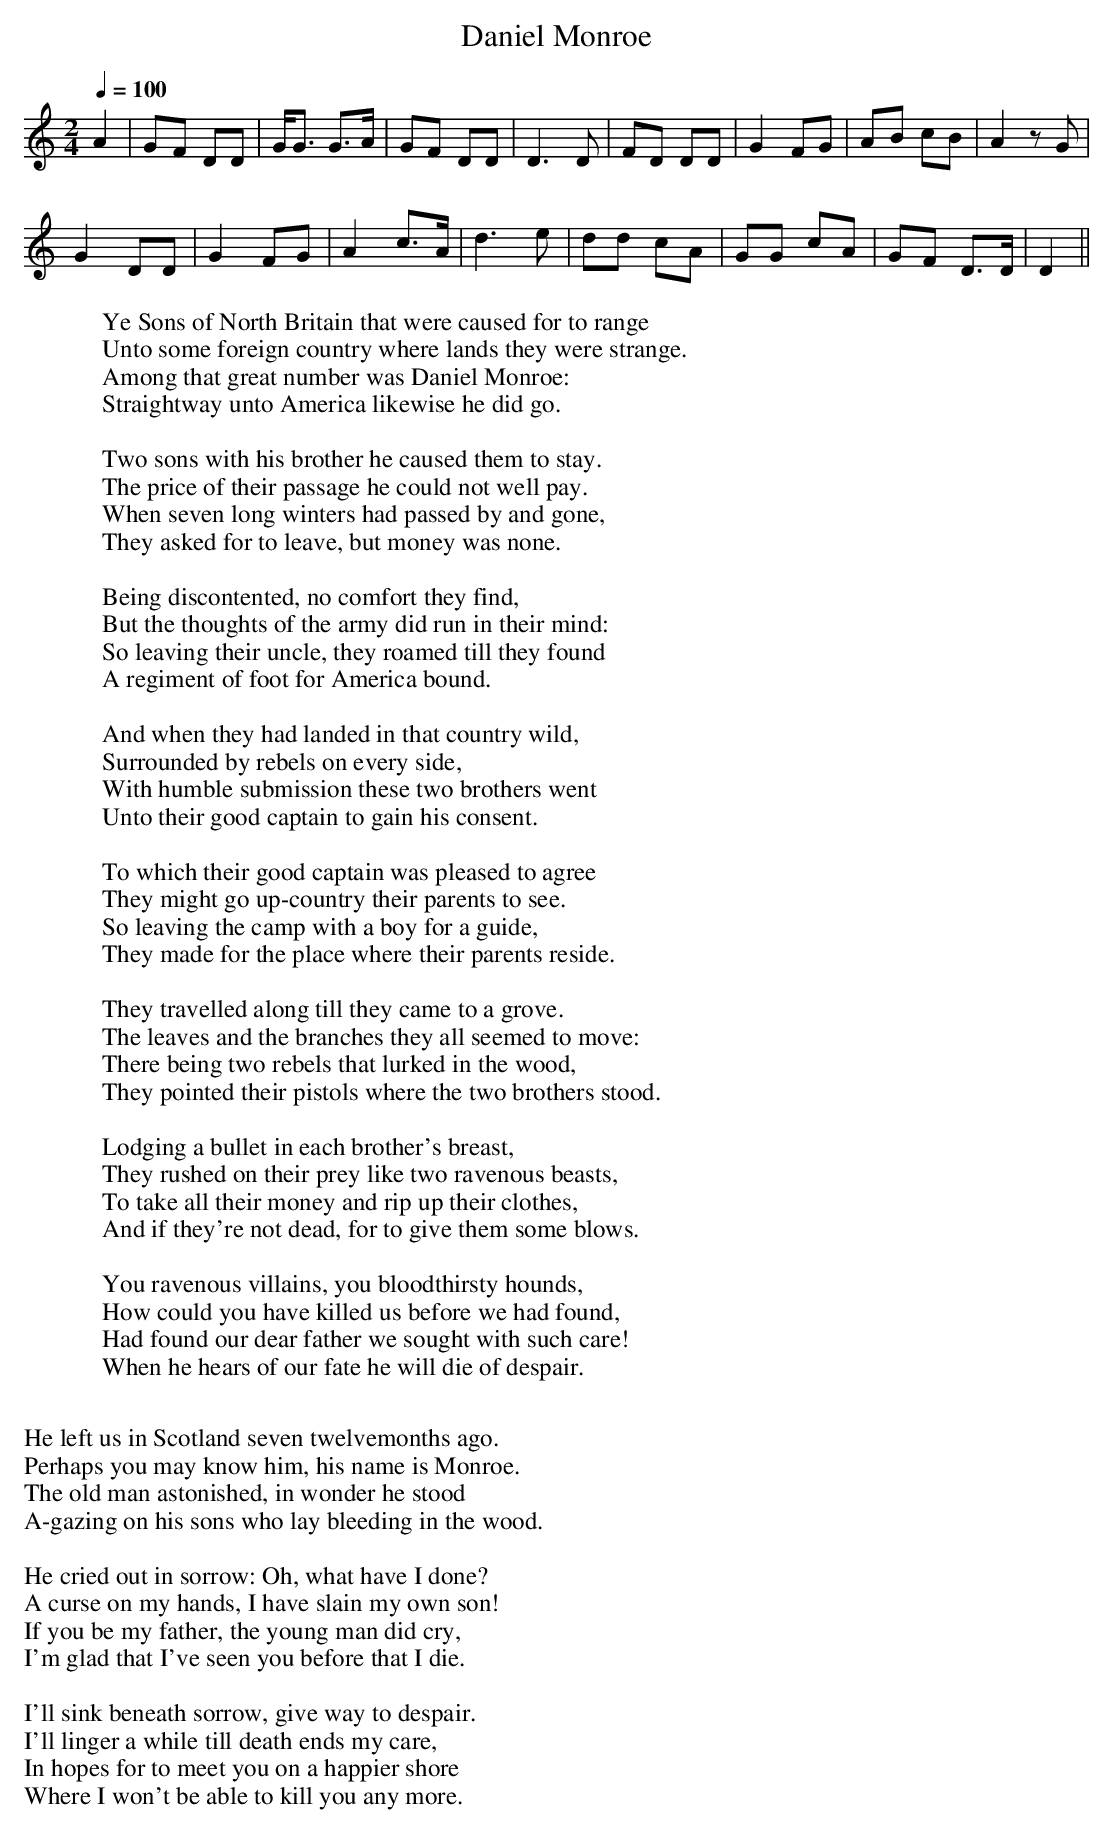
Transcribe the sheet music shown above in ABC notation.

X:1
T:Daniel Monroe
M:2/4
L:1/8
Q:1/4=100
W:Ye Sons of North Britain that were caused for to range
W:Unto some foreign country where lands they were strange.
W:Among that great number was Daniel Monroe:
W:Straightway unto America likewise he did go.
W:
W:Two sons with his brother he caused them to stay.
W:The price of their passage he could not well pay.
W:When seven long winters had passed by and gone,
W:They asked for to leave, but money was none.
W:
W:Being discontented, no comfort they find,
W:But the thoughts of the army did run in their mind:
W:So leaving their uncle, they roamed till they found
W:A regiment of foot for America bound.
W:
W:And when they had landed in that country wild,
W:Surrounded by rebels on every side,
W:With humble submission these two brothers went
W:Unto their good captain to gain his consent.
W:
W:To which their good captain was pleased to agree
W:They might go up-country their parents to see.
W:So leaving the camp with a boy for a guide,
W:They made for the place where their parents reside.
W:
W:They travelled along till they came to a grove.
W:The leaves and the branches they all seemed to move:
W:There being two rebels that lurked in the wood,
W:They pointed their pistols where the two brothers stood.
W:
W:Lodging a bullet in each brother's breast,
W:They rushed on their prey like two ravenous beasts,
W:To take all their money and rip up their clothes,
W:And if they're not dead, for to give them some blows.
W:
W:You ravenous villains, you bloodthirsty hounds,
W:How could you have killed us before we had found,
W:Had found our dear father we sought with such care!
W:When he hears of our fate he will die of despair.
W:
W:He left us in Scotland seven twelvemonths ago.
W:Perhaps you may know him, his name is Monroe.
W:The old man astonished, in wonder he stood
W:A-gazing on his sons who lay bleeding in the wood.
W:
W:He cried out in sorrow: Oh, what have I done?
W:A curse on my hands, I have slain my own son!
W:If you be my father, the young man did cry,
W:I'm glad that I've seen you before that I die.
W:
W:I'll sink beneath sorrow, give way to despair.
W:I'll linger a while till death ends my care,
W:In hopes for to meet you on a happier shore
W:Where I won't be able to kill you any more.
K:C
A2 |G-F DD|G/G3/2 G3/2A/|GF DD|D3D|\
FD DD|G2 FG|A-B cB|A2 zG|
G2 DD|G2 FG|A2 c3/2A/|d3e|\
dd cA|GG cA|G-F D3/2D/|D2 ||
